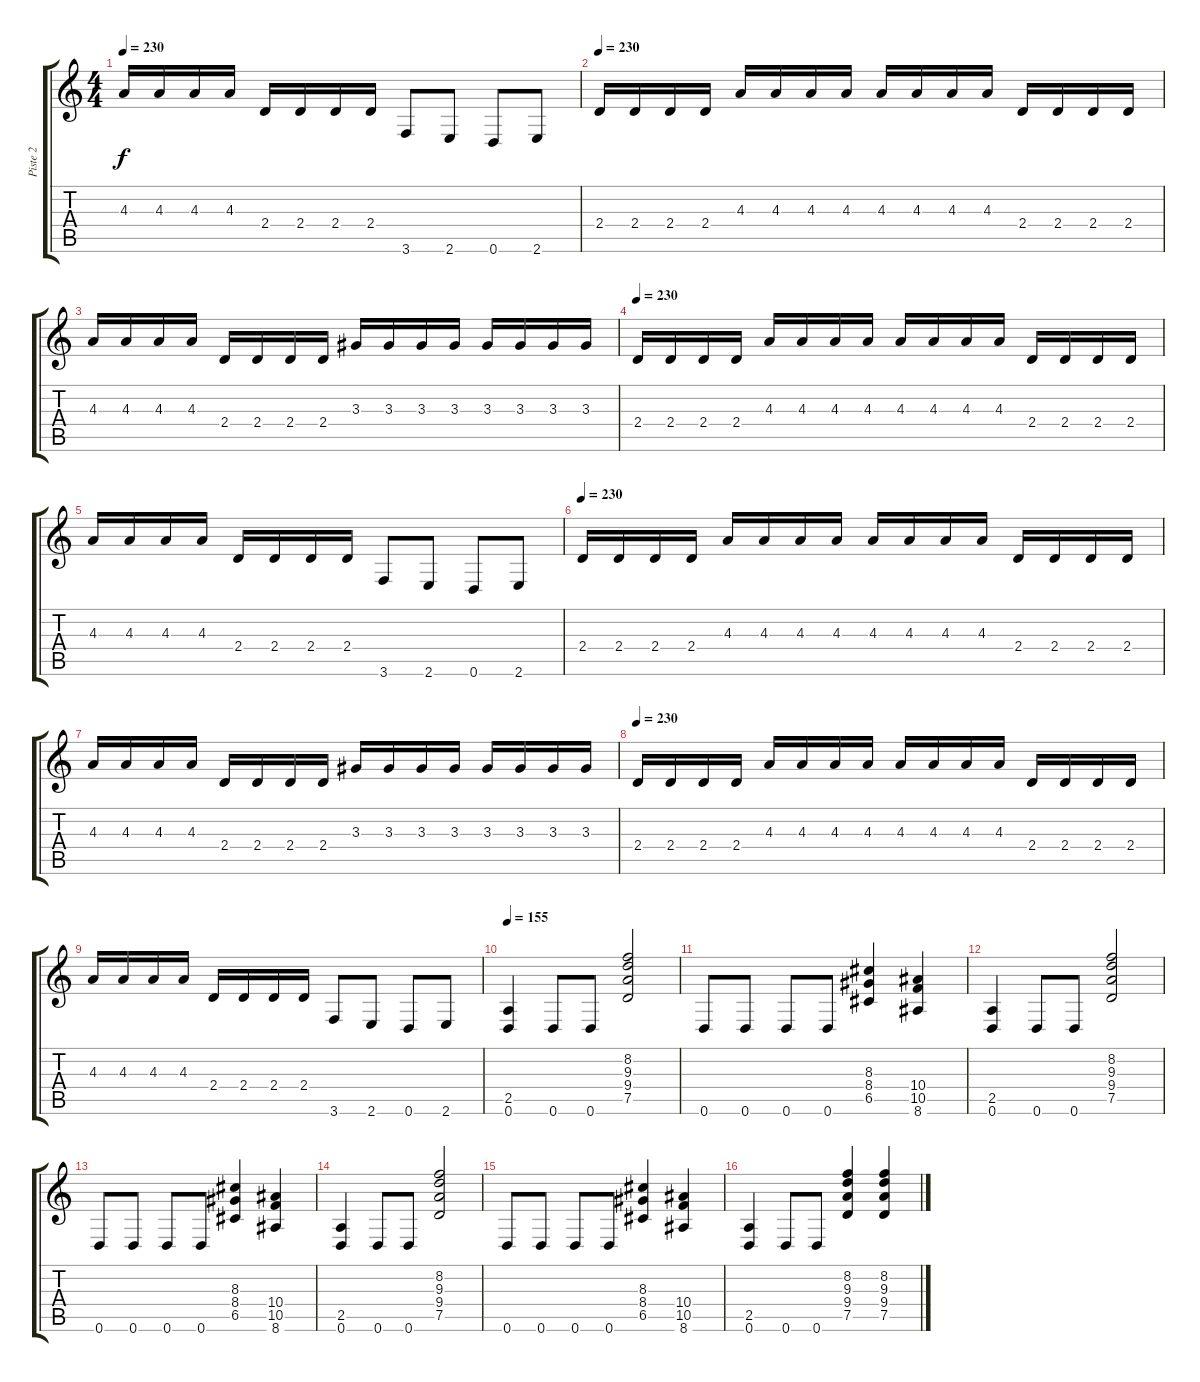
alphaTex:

\track ("Piste 2" "Piste 2") {instrument distortionguitar}
\staff {score tabs}
\tuning (D4 A3 F3 C3 G2 D2) {hide}
\ts (4 4)
\tempo 230
\clef g2
\ks c
4.3.16{dy f} 4.3.16 4.3.16 4.3.16 2.4.16 2.4.16 2.4.16 2.4.16 3.6.8 2.6.8 0.6.8 2.6.8 |
\tempo 230
2.4.16 2.4.16 2.4.16 2.4.16 4.3.16 4.3.16 4.3.16 4.3.16 4.3.16 4.3.16 4.3.16 4.3.16 2.4.16 2.4.16 2.4.16 2.4.16 |
4.3.16 4.3.16 4.3.16 4.3.16 2.4.16 2.4.16 2.4.16 2.4.16 3.3.16 3.3.16 3.3.16 3.3.16 3.3.16 3.3.16 3.3.16 3.3.16 |
\tempo 230
2.4.16 2.4.16 2.4.16 2.4.16 4.3.16 4.3.16 4.3.16 4.3.16 4.3.16 4.3.16 4.3.16 4.3.16 2.4.16 2.4.16 2.4.16 2.4.16 |
4.3.16 4.3.16 4.3.16 4.3.16 2.4.16 2.4.16 2.4.16 2.4.16 3.6.8 2.6.8 0.6.8 2.6.8 |
\tempo 230
2.4.16 2.4.16 2.4.16 2.4.16 4.3.16 4.3.16 4.3.16 4.3.16 4.3.16 4.3.16 4.3.16 4.3.16 2.4.16 2.4.16 2.4.16 2.4.16 |
4.3.16 4.3.16 4.3.16 4.3.16 2.4.16 2.4.16 2.4.16 2.4.16 3.3.16 3.3.16 3.3.16 3.3.16 3.3.16 3.3.16 3.3.16 3.3.16 |
\tempo 230
2.4.16 2.4.16 2.4.16 2.4.16 4.3.16 4.3.16 4.3.16 4.3.16 4.3.16 4.3.16 4.3.16 4.3.16 2.4.16 2.4.16 2.4.16 2.4.16 |
4.3.16 4.3.16 4.3.16 4.3.16 2.4.16 2.4.16 2.4.16 2.4.16 3.6.8 2.6.8 0.6.8 2.6.8 |
\tempo 155
(2.5 0.6).4{instrument distortionguitar} 0.6.8 0.6.8 (8.2 9.3 9.4 7.5).2 |
0.6.8 0.6.8 0.6.8 0.6.8 (8.3 8.4 6.5).4 (10.4 10.5 8.6).4 |
(2.5 0.6).4 0.6.8 0.6.8 (8.2 9.3 9.4 7.5).2 |
0.6.8 0.6.8 0.6.8 0.6.8 (8.3 8.4 6.5).4 (10.4 10.5 8.6).4 |
(2.5 0.6).4 0.6.8 0.6.8 (8.2 9.3 9.4 7.5).2 |
0.6.8 0.6.8 0.6.8 0.6.8 (8.3 8.4 6.5).4 (10.4 10.5 8.6).4 |
(2.5 0.6).4 0.6.8 0.6.8 (8.2 9.3 9.4 7.5).4 (8.2 9.3 9.4 7.5).4
